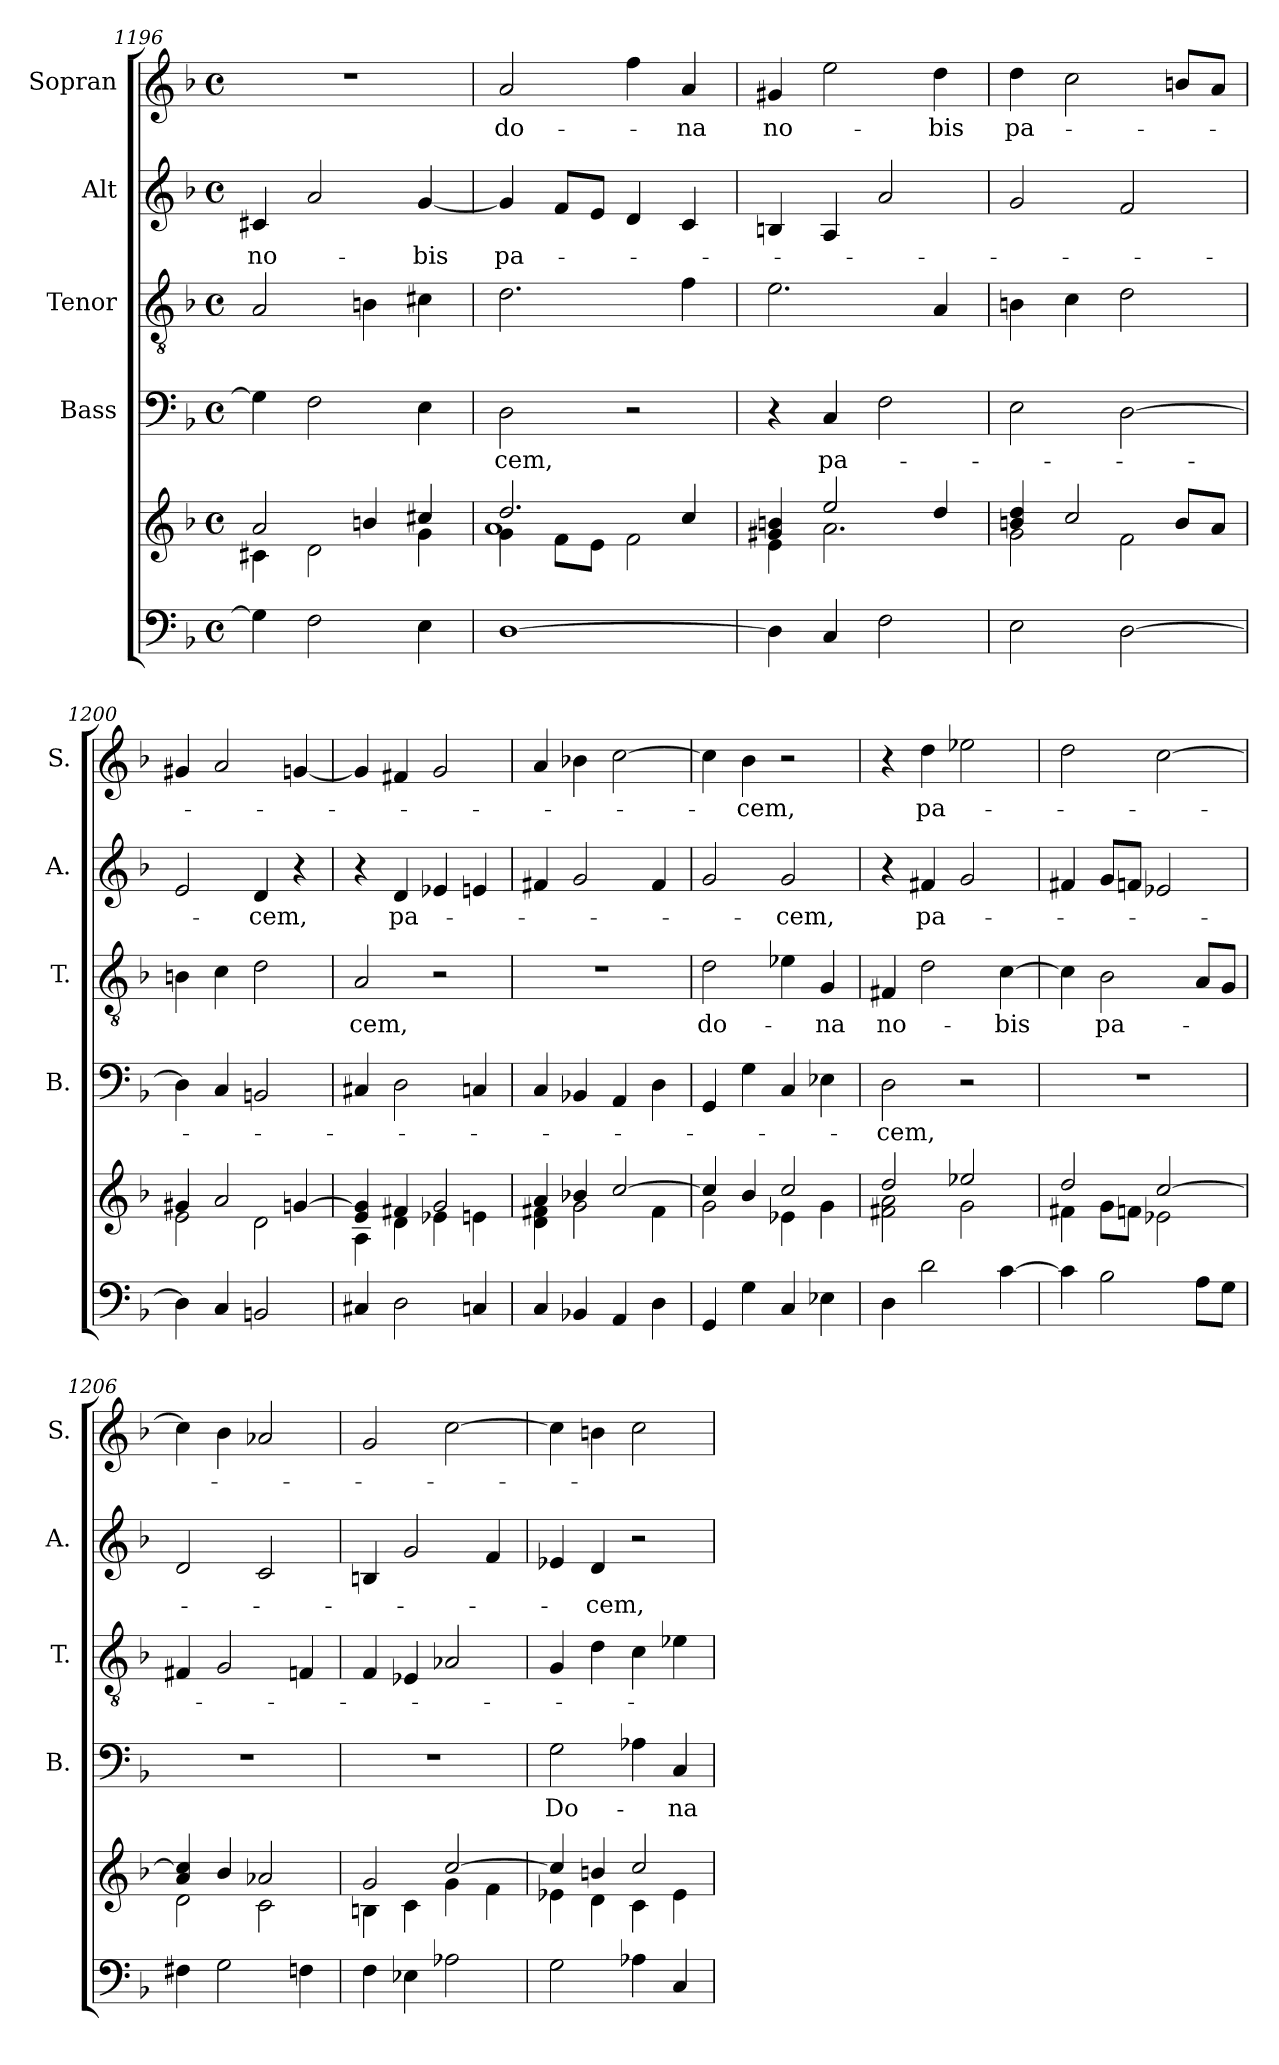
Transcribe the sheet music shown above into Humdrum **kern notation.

**kern	**kern	**kern	**text	**kern	**text	**kern	**text	**kern	**text
*part5	*part5	*part4	*part4	*part3	*part3	*part2	*part2	*part1	*part1
*staff6	*staff5	*staff4	*staff4	*staff3	*staff3	*staff2	*staff2	*staff1	*staff1
*	*	*I"Bass	*	*I"Tenor	*	*I"Alt	*	*I"Sopran	*
*	*	*I'B.	*	*I'T.	*	*I'A.	*	*I'S.	*
*clefF4	*clefG2	*clefF4	*	*clefGv2	*	*clefG2	*	*clefG2	*
*k[b-]	*k[b-]	*k[b-]	*	*k[b-]	*	*k[b-]	*	*k[b-]	*
*F:	*F:	*F:	*	*F:	*	*F:	*	*F:	*
*M4/4	*M4/4	*M4/4	*	*M4/4	*	*M4/4	*	*M4/4	*
*met(c)	*met(c)	*met(c)	*	*met(c)	*	*met(c)	*	*met(c)	*
=1196	=1196	=1196	=1196	=1196	=1196	=1196	=1196	=1196	=1196
*	*^	*	*	*	*	*	*	*	*
!	!	!	!	!	!	!	!	!LO:LY:b	!	!
4G\]	2a/	4c#X\	4G\]	.	2A/	.	4c#X/	no-	1r	.
2F\	.	2d\	2F\	.	.	.	2a/	.	.	.
.	4bn/	.	.	.	4Bn\	.	.	.	.	.
!	!	!	!	!	!	!	!	!LO:LY:b	!	!
4E\	4cc#X/	4g\	4E\	.	4c#X\	.	[4g/	-bis	.	.
=1197	=1197	=1197	=1197	=1197	=1197	=1197	=1197	=1197	=1197	=1197
*	*	*^	*	*	*	*	*	*	*	*
!	!	!	!	!	!LO:LY:b	!	!	!	!LO:LY:b	!	!LO:LY:b
[1D	2.dd/	4g\	1a	2D\	-cem,	2.d\	.	4g/]	pa-	2a/	do-
.	.	8f\L	.	.	.	.	.	8f/L	.	.	.
.	.	8e\J	.	.	.	.	.	8e/J	.	.	.
.	.	2f\	.	2r	.	.	.	4d/	.	4ff\	.
!	!	!	!	!	!	!	!	!	!	!	!LO:LY:b
.	4cc/	.	.	.	.	4f\	.	4c/	.	4a/	-na
*	*	*v	*v	*	*	*	*	*	*	*	*
=1198	=1198	=1198	=1198	=1198	=1198	=1198	=1198	=1198	=1198	=1198
!	!	!	!	!	!	!	!	!	!	!LO:LY:b
4D\]	4g#X/ 4bn/	4e\	4r	.	2.e\	.	4Bn/	.	4g#X/	no-
!	!	!	!	!LO:LY:b	!	!	!	!	!	!
4C/	2ee/	2.a\	4C/	pa-	.	.	4A/	.	2ee\	.
2F\	.	.	2F\	.	.	.	2a/	.	.	.
!	!	!	!	!	!	!	!	!	!	!LO:LY:b
.	4dd/	.	.	.	4A/	.	.	.	4dd\	-bis
!!LO:LB:g=z
=1199	=1199	=1199	=1199	=1199	=1199	=1199	=1199	=1199	=1199	=1199
!	!	!	!	!	!	!	!	!	!	!LO:LY:b
2E\	4bn/ 4dd/	2g\	2E\	.	4Bn\	.	2g/	.	4dd\	pa-
.	2cc/	.	.	.	4c\	.	.	.	2cc\	.
[2D\	.	2f\	[2D\	.	2d\	.	2f/	.	.	.
.	8b/L	.	.	.	.	.	.	.	8bn/L	.
.	8a/J	.	.	.	.	.	.	.	8a/J	.
=1200	=1200	=1200	=1200	=1200	=1200	=1200	=1200	=1200	=1200	=1200
4D\]	4g#X/	2e\	4D\]	.	4Bn\	.	2e/	.	4g#X/	.
4C/	2a/	.	4C/	.	4c\	.	.	.	2a/	.
!	!	!	!	!	!	!	!	!LO:LY:b	!	!
2BBn/	.	2d\	2BBn/	.	2d\	.	4d/	-cem,	.	.
.	[>4gn/	.	.	.	.	.	4r	.	[4gn/	.
=1201	=1201	=1201	=1201	=1201	=1201	=1201	=1201	=1201	=1201	=1201
!	!	!	!	!	!	!LO:LY:b	!	!	!	!
4C#X/	4e/ 4g/]	4A\	4C#X/	.	2A/	-cem,	4r	.	4g/]	.
!	!	!	!	!	!	!	!	!LO:LY:b	!	!
2D\	4f#X/	4d\	2D\	.	.	.	4d/	pa-	4f#X/	.
.	2g/	4e-X\	.	.	2r	.	4e-X/	.	2g/	.
4Cn/	.	4en\	4Cn/	.	.	.	4en/	.	.	.
=1202	=1202	=1202	=1202	=1202	=1202	=1202	=1202	=1202	=1202	=1202
4C/	4a/	4d\ 4f#X\	4C/	.	1r	.	4f#X/	.	4a/	.
4BB-X/	4b-X/	2g\	4BB-X/	.	.	.	2g/	.	4b-X\	.
4AA/	[>2cc/	.	4AA/	.	.	.	.	.	[2cc\	.
4D\	.	4f#\	4D\	.	.	.	4f#/	.	.	.
=1203	=1203	=1203	=1203	=1203	=1203	=1203	=1203	=1203	=1203	=1203
!	!	!	!	!	!	!LO:LY:b	!	!	!	!
4GG/	4cc/]	2g\	4GG/	.	2d\	do-	2g/	.	4cc\]	.
!	!	!	!	!	!	!	!	!	!	!LO:LY:b
4G\	4b-/	.	4G\	.	.	.	.	.	4b-\	-cem,
!	!	!	!	!	!	!	!	!LO:LY:b	!	!
4C/	2cc/	4e-X\	4C/	.	4e-X\	.	2g/	-cem,	2r	.
!	!	!	!	!	!	!LO:LY:b	!	!	!	!
4E-X\	.	4g\	4E-X\	.	4G/	-na	.	.	.	.
=1204	=1204	=1204	=1204	=1204	=1204	=1204	=1204	=1204	=1204	=1204
!	!	!	!	!LO:LY:b	!	!LO:LY:b	!	!	!	!
4D\	2dd/	2f#X\ 2a\	2D\	-cem,	4F#X/	no-	4r	.	4r	.
!	!	!	!	!	!	!	!	!LO:LY:b	!	!LO:LY:b
2d\	.	.	.	.	2d\	.	4f#X/	pa-	4dd\	pa-
.	2ee-X/	2g\	2r	.	.	.	2g/	.	2ee-X\	.
!	!	!	!	!	!	!LO:LY:b	!	!	!	!
[4c\	.	.	.	.	[4c\	-bis	.	.	.	.
!!LO:PB:g=z
=1205	=1205	=1205	=1205	=1205	=1205	=1205	=1205	=1205	=1205	=1205
4c\]	2dd/	4f#X\	1r	.	4c\]	.	4f#X/	.	2dd\	.
!	!	!	!	!	!	!LO:LY:b	!	!	!	!
2B-\	.	8g\L	.	.	2B-\	pa-	8g/L	.	.	.
.	.	8fn\J	.	.	.	.	8fn/J	.	.	.
.	[>2cc/	2e-X\	.	.	.	.	2e-X/	.	[2cc\	.
8A\L	.	.	.	.	8A/L	.	.	.	.	.
8G\J	.	.	.	.	8G/J	.	.	.	.	.
=1206	=1206	=1206	=1206	=1206	=1206	=1206	=1206	=1206	=1206	=1206
4F#X\	4a/ 4cc/]	2d\	1r	.	4F#X/	.	2d/	.	4cc\]	.
2G\	4b-/	.	.	.	2G/	.	.	.	4b-\	.
.	2a-X/	2c\	.	.	.	.	2c/	.	2a-X/	.
4Fn\	.	.	.	.	4Fn/	.	.	.	.	.
=1207	=1207	=1207	=1207	=1207	=1207	=1207	=1207	=1207	=1207	=1207
4F\	2g/	4Bn\	1r	.	4F/	.	4Bn/	.	2g/	.
4E-X\	.	4c\	.	.	4E-X/	.	2g/	.	.	.
2A-X\	[>2cc/	4g\	.	.	2A-X/	.	.	.	[2cc\	.
.	.	4f\	.	.	.	.	4f/	.	.	.
=1208	=1208	=1208	=1208	=1208	=1208	=1208	=1208	=1208	=1208	=1208
!	!	!	!	!LO:LY:b	!	!	!	!	!	!
2G\	4cc/]	4e-X\	2G\	Do-	4G/	.	4e-X/	.	4cc\]	.
!	!	!	!	!	!	!	!	!LO:LY:b	!	!
.	4bn/	4d\	.	.	4d\	.	4d/	-cem,	4bn\	.
4A-X\	2cc/	4c\	4A-X\	.	4c\	.	2r	.	2cc\	.
!	!	!	!	!LO:LY:b	!	!	!	!	!	!
4C/	.	4e-\	4C/	-na	4e-X\	.	.	.	.	.
*	*v	*v	*	*	*	*	*	*	*	*
=	=	=	=	=	=	=	=	=	=
*-	*-	*-	*-	*-	*-	*-	*-	*-	*-
